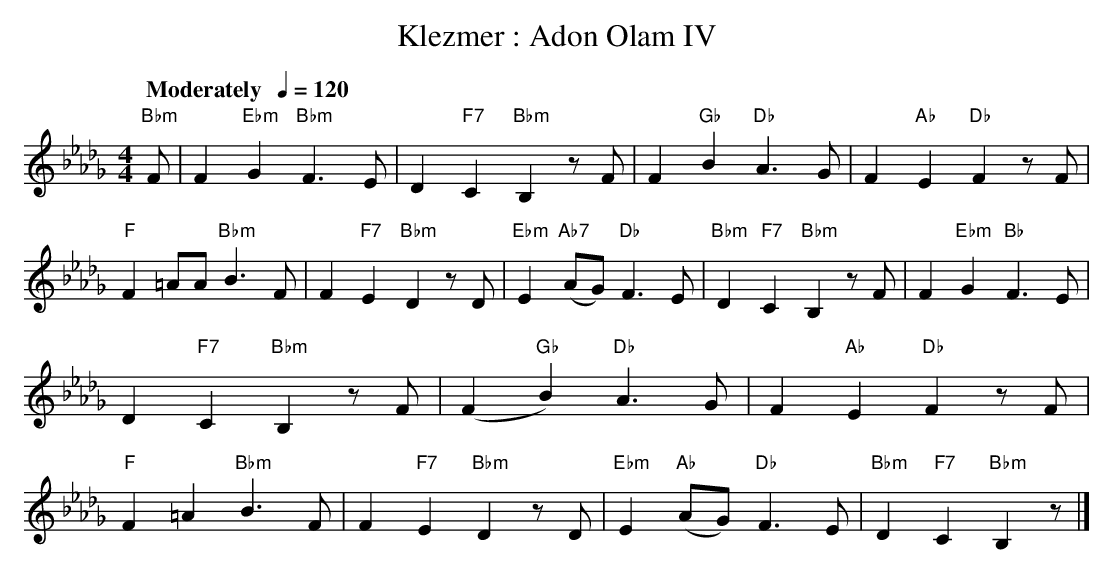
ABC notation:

X:1
T:Klezmer : Adon Olam IV
M:4/4
L:1/8
Q:"Moderately  " 1/4=120
K:Bbm
"Bbm"F | F2 "Ebm"G2 "Bbm"F3 E | D2 "F7"C2 "Bbm"B,2 zF | F2 "Gb"B2 "Db"A3 G |\
F2 "Ab"E2 "Db"F2 zF | "F"F2 =AA "Bbm"B3 F | F2 "F7"E2 "Bbm"D2 zD |\
"Ebm"E2 "Ab7"(AG) "Db"F3 E | "Bbm"D2 "F7"C2 "Bbm"B,2 zF |\
F2 "Ebm"G2 "Bb"F3 E | D2 "F7"C2 "Bbm"B,2 zF | (F2 "Gb"B2) "Db"A3 G |\
F2 "Ab"E2 "Db"F2 zF | "F"F2 =A2 "Bbm"B3 F | F2 "F7"E2 "Bbm"D2 zD |\
"Ebm"E2 "Ab"(AG) "Db"F3 E | "Bbm"D2 "F7"C2 "Bbm"B,2 z |]
